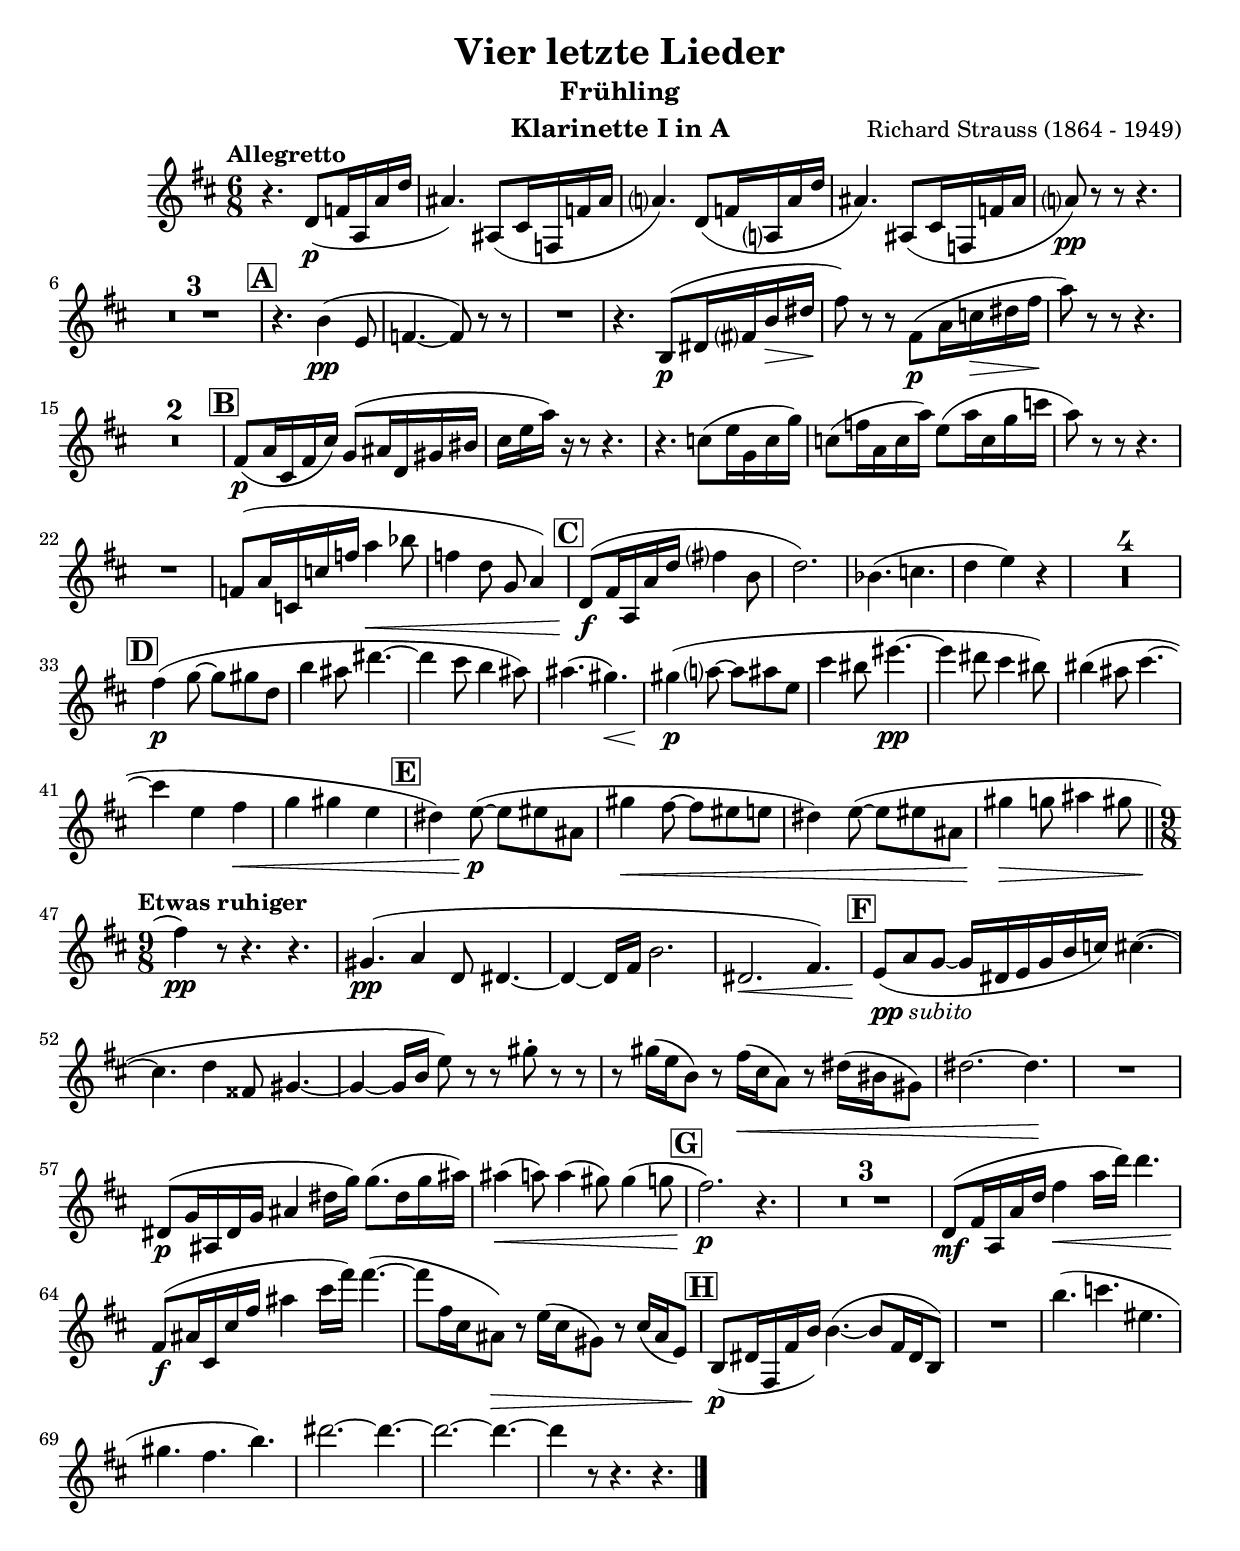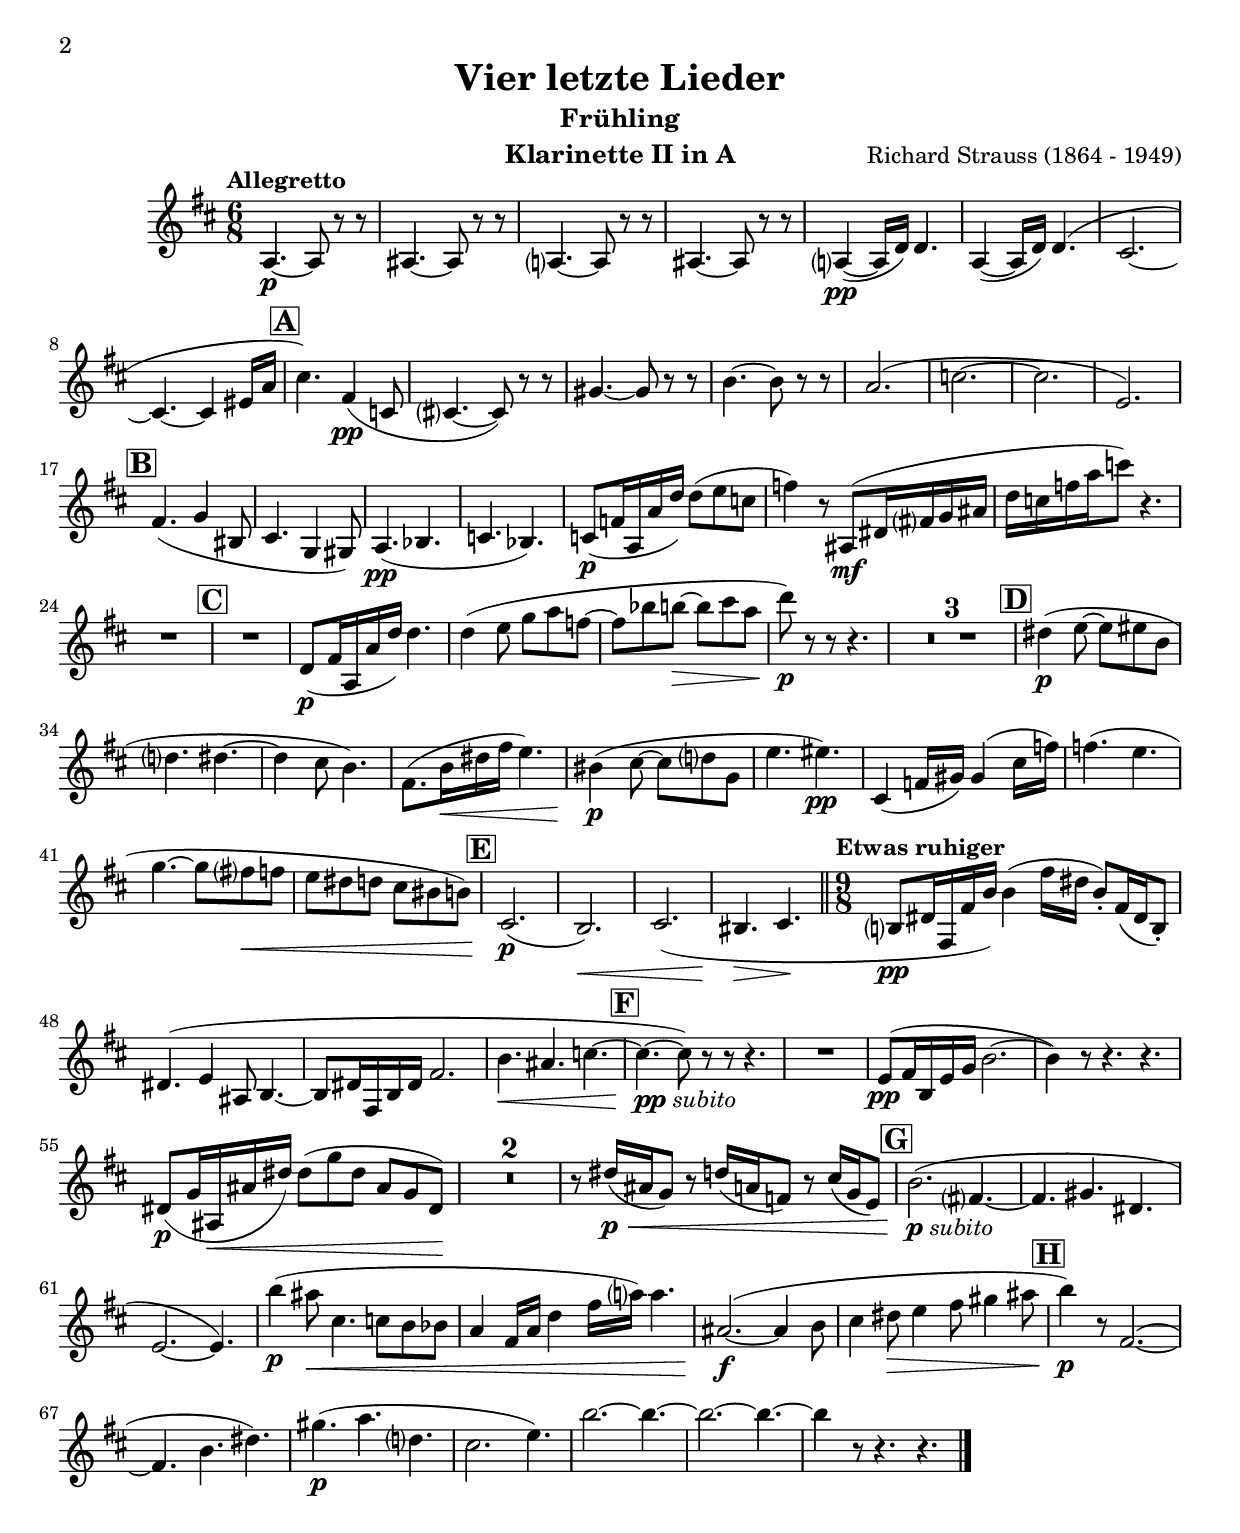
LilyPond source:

\version "2.18.2"
\language "deutsch"

\paper {
    top-margin = 10\mm
    bottom-margin = 10\mm
    left-margin = 10\mm
    right-margin = 10\mm
    ragged-last = ##t
}
  
\header{
  title = "Vier letzte Lieder"
  subtitle = "Frühling"
  composer = "Richard Strauss (1864 - 1949)"
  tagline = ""
}

% Adapt this for automatic line-breaks
mBreak = {}
% mBreak = { \break }
% #(set-global-staff-size 13)

% Useful snippets
pDolce = _\markup { \dynamic p \italic "dolce" }
pSubito = _\markup { \dynamic p \italic "subito" }
ppSubito = _\markup { \dynamic pp \italic "subito" }
pesante = _\markup {\italic {"pesante"} }
pocoRit = ^\markup {\italic {"poco rit."} }
moltoRit = ^\markup {\italic {"molto rit."} }
pocoAnimato = ^\markup {\italic {"poco animato"} }
pocoAPocoPiuAnimato = ^\markup {\italic {"poco a poco più animato"} }
lunga = _\markup {\italic {"lunga"} }
string = ^\markup {\italic {"string."} }
legato = _\markup {\italic {"legato"} }
solo = ^\markup { "Solo" }
sic = ^\markup { \tiny { "sic!" } }

%{
% Taken from LSR http://lsr.di.unimi.it/LSR/Item?id=266
% Minimize usage of accidentals (no double accidentals, no his, eis, ces, fes)
% Usage: \naturalizeMusic \transpose {...}
#(define (naturalize-pitch p)
   (let ((o (ly:pitch-octave p))
         (a (* 4 (ly:pitch-alteration p)))
         ;; alteration, a, in quarter tone steps,
         ;; for historical reasons
         (n (ly:pitch-notename p)))
     (cond
      ((and (> a 1) (or (eq? n 6) (eq? n 2)))
       (set! a (- a 2))
       (set! n (+ n 1)))
      ((and (< a -1) (or (eq? n 0) (eq? n 3)))
       (set! a (+ a 2))
       (set! n (- n 1))))
     (cond
      ((> a 2) (set! a (- a 4)) (set! n (+ n 1)))
      ((< a -2) (set! a (+ a 4)) (set! n (- n 1))))
     (if (< n 0) (begin (set! o (- o 1)) (set! n (+ n 7))))
     (if (> n 6) (begin (set! o (+ o 1)) (set! n (- n 7))))
     (ly:make-pitch o n (/ a 4))))
#(define (naturalize music)
   (let ((es (ly:music-property music 'elements))
         (e (ly:music-property music 'element))
         (p (ly:music-property music 'pitch)))
     (if (pair? es)
         (ly:music-set-property!
          music 'elements
          (map (lambda (x) (naturalize x)) es)))
     (if (ly:music? e)
         (ly:music-set-property!
          music 'element
          (naturalize e)))
     (if (ly:pitch? p)
         (begin
           (set! p (naturalize-pitch p))
           (ly:music-set-property! music 'pitch p)))
     music))
naturalizeMusic =
#(define-music-function (parser location m)
   (ly:music?)
   (naturalize m))
%}

% Adapted from http://lsr.di.unimi.it/LSR/Snippet?id=655
% Make title, subtitle, instrument appear on pages other than the first
#(define (part-not-first-page layout props arg)
   (if (not (= (chain-assoc-get 'page:page-number props -1)
               (ly:output-def-lookup layout 'first-page-number)))
       (interpret-markup layout props arg)
       empty-stencil))

\paper {
  oddHeaderMarkup = \markup
  \fill-line {
    " "
    \on-the-fly #part-not-first-page \fontsize #-1.0 \concat {
      \fromproperty #'header:title
      "     -     "
      \fromproperty #'header:subtitle
      "     -     "
      \fromproperty #'header:instrument
    }
    \on-the-fly #print-page-number-check-first \fromproperty #'page:page-number-string
  }
  evenHeaderMarkup = \markup
  \fill-line {
    \on-the-fly #print-page-number-check-first \fromproperty #'page:page-number-string
    \on-the-fly #part-not-first-page \fontsize #-1.0 \concat {
      \fromproperty #'header:title
      "     -     "
      \fromproperty #'header:subtitle
      "     -     "
      \fromproperty #'header:instrument
    }
    " "
  }
}

% ---------------------------------------------------------

clarinet_I_in_A_Music = {
  \relative c' {
    \transposition a
    \key es \major
    \numericTimeSignature
    \time 6/8
    \tempo "Allegretto"

    % cl 1 page 1 line 1
    \barNumberCheck #1
    r4. es8\p( ges16 b, b' es |
    % Transposition: Actually fis
    h4.) h,8( d16 ges, ges' h |
    b4.) es,8( ges16 b, b' es |
    % Transposition: Actually fis
    h4.) h,8( d16 ges, ges' h |
    b8\pp) r8 r8 r4. |
    \mBreak
    
    % cl 1 page 1 line 2
    \barNumberCheck #6
    R2.*3 |
    \mark #1
    r4. c4\pp( f,8 |
    % Transposition: Actually fis
    ges4.~ ges8) r8 r8 |
    R2. |
    r4. c,8\p( e16 g? c\> e |
    g8)\! r8 r8 g,8\p( b16 des\> e g |
    b8)\! r8 r8 r4. |
    \mBreak

    % cl 1 page 1 line 3
    \barNumberCheck #15
    R2.*2 |
    \mark #2
    % Transposition: Actually ces
    g,8\p( b16 d, g d') as8( h16 es, a cis |
    d16 f b) r16 r8 r4. |
    r4. des,8( f16 as, des as') |
    des,8( ges16 b, des b') f8( b16 des, as' des |
    \mBreak

    % cl 1 page 1 line 4
    \barNumberCheck #21
    b8) r8 r8 r4. |
    R2. |
    ges,8( b16 des, des' ges b4\< ces8 |
    ges4 es8 as,8 b4)
    \mark #3
    es,8\f( g16 b, b' es g4 c,8 |
    es2.)
    \mBreak

    % cl 1 page 1 line 5
    \barNumberCheck #27
    ces4.( des |
    es4 f) r4 |
    R2.*4 |
    \mark #4
    % Transposition: Actually dis
    g4\p( as8~ as a es |
    c'4 h8 e4.~ |
    e4 d8 c4 h8) |
    h4.( a\<) |
    \mBreak

    % cl 1 page 1 line 6
    \barNumberCheck #37
    a4\p( b8~ b h f |
    d'4 cis8 fis4.\pp~ |
    fis4 e8 d4 cis8) |
    cis4( h8 d4.~ |
    d4 f, g\< |
    % Transposition: Actually gis
    as a f |
    \mBreak

    % cl 1 page 1 line 7
    \barNumberCheck #43
    \mark #5
    % Transposition: Actually eis
    e4) f8\p(~ f fis h, |
    a'4 \< g8~ g fis f |
    % Transposition: Actually eis
    e4) f8(~ f fis h, |
    % Transposition: Actually gis
    a'4\> as8 h4 a8 |
    \bar "||" \time 9/8 
    \tempo "Etwas ruhiger"
    g4)\pp r8 r4. r4. |
    % Transposition: Actually dis
    a,4.\pp( b4 es,8 e4.~ | % FIXME: Really twice pp?
    \mBreak

    % cl 1 page 1 line 8
    \barNumberCheck #49
    e4~ e16 g c2. |
    e,2.\< g4.) |
    \mark #6
    f8\!\ppSubito( b as~ as16 e f as c des) d4.(~ |
    d4. es4 gis,8 a4.~ |
    \mBreak

    % cl 1 page 1 line 9
    \barNumberCheck #53
    a4~ a16 c f8) r8 r8 a8-. r8 r8 |
    r8 a16( f c8) r8 g'16(\< d b8) r8 e16( cis a8) |
    e'2.~ e4.\! |
    R1*9/8 |
    \mBreak

    % cl 1 page 1 line 10
    \barNumberCheck #57
    % Transposition: Actually gis
    e,8\p( as16 h, e as h4 e16 as) as8.( e16 as h) |
    % Transposition: Actually gis
    h4(\< b8) b4( a8) a4( as8 |
    \mark #7 g2.)\p r4. |
    R1*9/8 * 3
    \mBreak

    % cl 1 page 2 line 1
    \barNumberCheck #63
    es,8(\mf g16 b, b' es g4\< b16 es) es4. |
    g,,8\f( h16 d, d' g h4 d16 g) g4.(~ |
    g8 g,16 d h8)\> r8 f'16( d a8) r8 d16( h f8) |
    \mark #8
    c8\p( e16 g, g' c) c4.(~ c8 g16 e c8) |
    \mBreak

    % cl 1 page 2 line 2
    \barNumberCheck #67
    R1*9/8 |
    c''4.( des fis, |
    a4. g c) |
    e2.~ e4.~ |
    e2.~ e4.~ |
    e4 r8 r4. r4. |
    \bar "|."
    \mBreak
    
    \barNumberCheck #73
  }
}

clarinet_II_in_A_Music = {
  \relative c' {
    \transposition a
    \key es \major
    \numericTimeSignature
    \time 6/8
    \tempo "Allegretto"

    % cl 2 page 1 line 1
    \barNumberCheck #1
    b4.\p~ b8 r8 r8 |
    h4.~ h8 r8 r8 |
    b4.~ b8 r8 r8 |
    h4.~ h8 r8 r8 |
    b4\pp~( b16 es) es4. |
    b4~( b16 es) es4.( |
    \mBreak
    
    % cl 2 page 1 line 2
    \barNumberCheck #7
    d2.~ |
    d4.~ d4 fis16 b |
    \mark #1
    d4.) g,4\pp( des8 |
    d4.~ d8) r8 r8 |
    a'4.~ a8 r8 r8 |
    c4.~ c8 r8 r8 |
    b2.( |
    \mBreak

    % cl 2 page 1 line 3
    \barNumberCheck #14
    des2.~ |
    des2. |
    f,2.) |
    \mark #2
    g4.( as4 cis,8 |
    d4. as4 a8) |
    b4.\pp( ces4. |
    des4. ces4.) |
    \mBreak

    % cl 2 page 1 line 4
    \barNumberCheck #21
    des8\p( ges16 b, b' es) es8( f des |
    % Transposition: Actually ces
    ges4) r8 h,,8\mf( e16 g as h |
    es16 des ges b des8) r4. |
    R2.|
    \mark #3
    R2.|
    \mBreak

    % cl 2 page 1 line 5
    \barNumberCheck #26
    es,,8\p( g16 b, b' es) es4. |
    es4( f8 as b ges~ |
    ges8 ces c~\> c d b |
    es8\p) r8 r8 r4.|
    R2.*3
    \mBreak

    % cl 2 page 1 line 6
    \barNumberCheck #33
    \mark #4
    e,4\p( f8~ f fis c |
    % Transposition: Actually dis
    es4. e4.~ |
    e4 d8 c4.) |
    g8.( c16\< e g f4.) |
    % Transposition: Actually dis, gis
    cis4\p( d8~ d es as, |
    % Transposition: Actually eis
    f'4. fis4.\pp) |
    \mBreak

    % cl 2 page 1 line 7
    \barNumberCheck #39
    % Transposition: Actually fis
    d,4( ges16 a) a4( d16 ges) |
    % Transposition: Actually fis
    ges4.( f4. |
    % Transposition: Actually fis
    as4.~ as8 g\< ges |
    f8 e es d cis c) |
    \mark #5
    d,2.(\p |
    c2.)\< |
    d2.( |
    \mBreak
    
    
    % cl 2 page 1 line 8
    \barNumberCheck #46
    cis4.\> d4.\! |
    \bar "||" \time 9/8 
    \tempo "Etwas ruhiger"
    c8\pp e16 g, g' c) c4( g'16 e c8-.) g16( e c8-.) |
    e4.( f4 h,8 c4.~ |
    c8 e16 g, c e g2. |
    \mBreak

    % cl 2 page 1 line 9
    \barNumberCheck #50
    c4.\< h des~ |
    \mark #6
    des4.\!\ppSubito~ des8) r8 r8 r4. |
    R1*9/8 |
    f,8\pp( g16 c, f as c2.~ |
    c4) r8 r4. r4. |
    \mBreak

    % cl 2 page 1 line 10
    \barNumberCheck #55
    % Transposition: Actually gis
    e,8\p( as16 h,\< h' e) e8( as e h as e)\! |
    R1*9/8*2 |
    % Transposition: Actually gis
    r8 e'16\p\<( h as8) r8 es'16( b ges8) r8 d'16( as f8) |
    \mBreak

    % cl 2 page 1 line 11
    \barNumberCheck #59
    \mark #7
    c'2.\!\pSubito( g4.~ |
    g4. a e |
    f2.~ f4.) |
    c''4\p( h8\< d,4. des8 c ces |
    b4 g16 b es4 g16 b) b4. |
    \mBreak

    % cl 2 page 2 line 1
    \barNumberCheck #64
    h,2.\f(~ h4 c8 |
    d4 e8\> f4 g8 a4 h8 |
    \mark #8
    c4\p) r8 g,2.(~ |
    g4. c e)
    \mBreak
       
    % cl 2 page 2 line 2
    \barNumberCheck #68
    % Transposition: Actually dis
    a4.\p( b es, |
    d2. f4.) |
    c'2.~ c4.~ |
    c2.~ c4.~ |
    c4 r8 r4. r4. |
    \bar "|."
    \mBreak
    
    \barNumberCheck #73
  }
}


\bookpart {
  \header{
    instrument = "Klarinette I in A"
  }
  \score {
    \new Staff {
      \compressFullBarRests
      \set Score.markFormatter = #format-mark-box-alphabet
      \override DynamicLineSpanner.staff-padding = #3
      \accidentalStyle Score.modern-cautionary
      \new Voice {
        {
          \transpose b a
          \clarinet_I_in_A_Music
        }
      }
    }
  }
}

\bookpart {
  \header{
    instrument = "Klarinette II in A"
  }
  \score {
    \new Staff {
      \compressFullBarRests
      \set Score.markFormatter = #format-mark-box-alphabet
      \override DynamicLineSpanner.staff-padding = #3
      \accidentalStyle Score.modern-cautionary
      \new Voice {
        {
          \transpose b a
          \clarinet_II_in_A_Music
        }
      }
    }
  }
}
